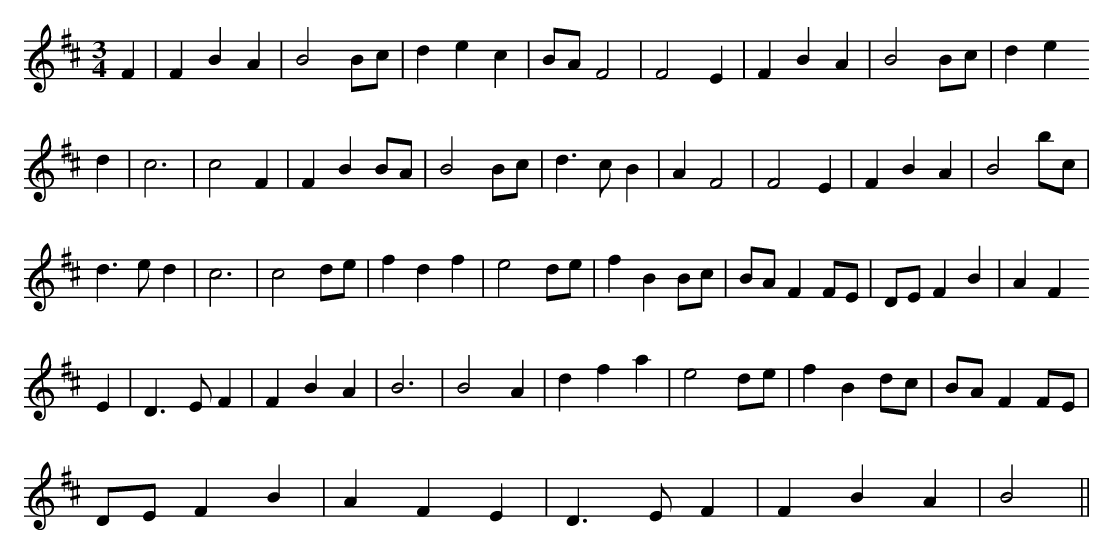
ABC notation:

X:1
M:3/4
K:Bmin
F2|F2 B2 A2|B4 Bc|d2 e2 c2|BA F4|F4 E2|F2 B2 A2|B4 Bc|d2 e2
d2|c6|c4 F2|F2 B2 BA|B4 Bc|d3 c B2|A2 F4|F4 E2|F2 B2 A2|B4 bc|
d3 e d2|c6|c4 de|f2 d2 f2|e4 de|f2 B2 Bc|BA F2 FE|DE F2 B2|A2 F2
E2|D3 E F2|F2 B2 A2|B6|B4 A2|d2 f2 a2|e4 de|f2 B2 dc|BA F2 FE|
DE F2 B2|A2 F2 E2|D3 E F2|F2 B2 A2|B4||
